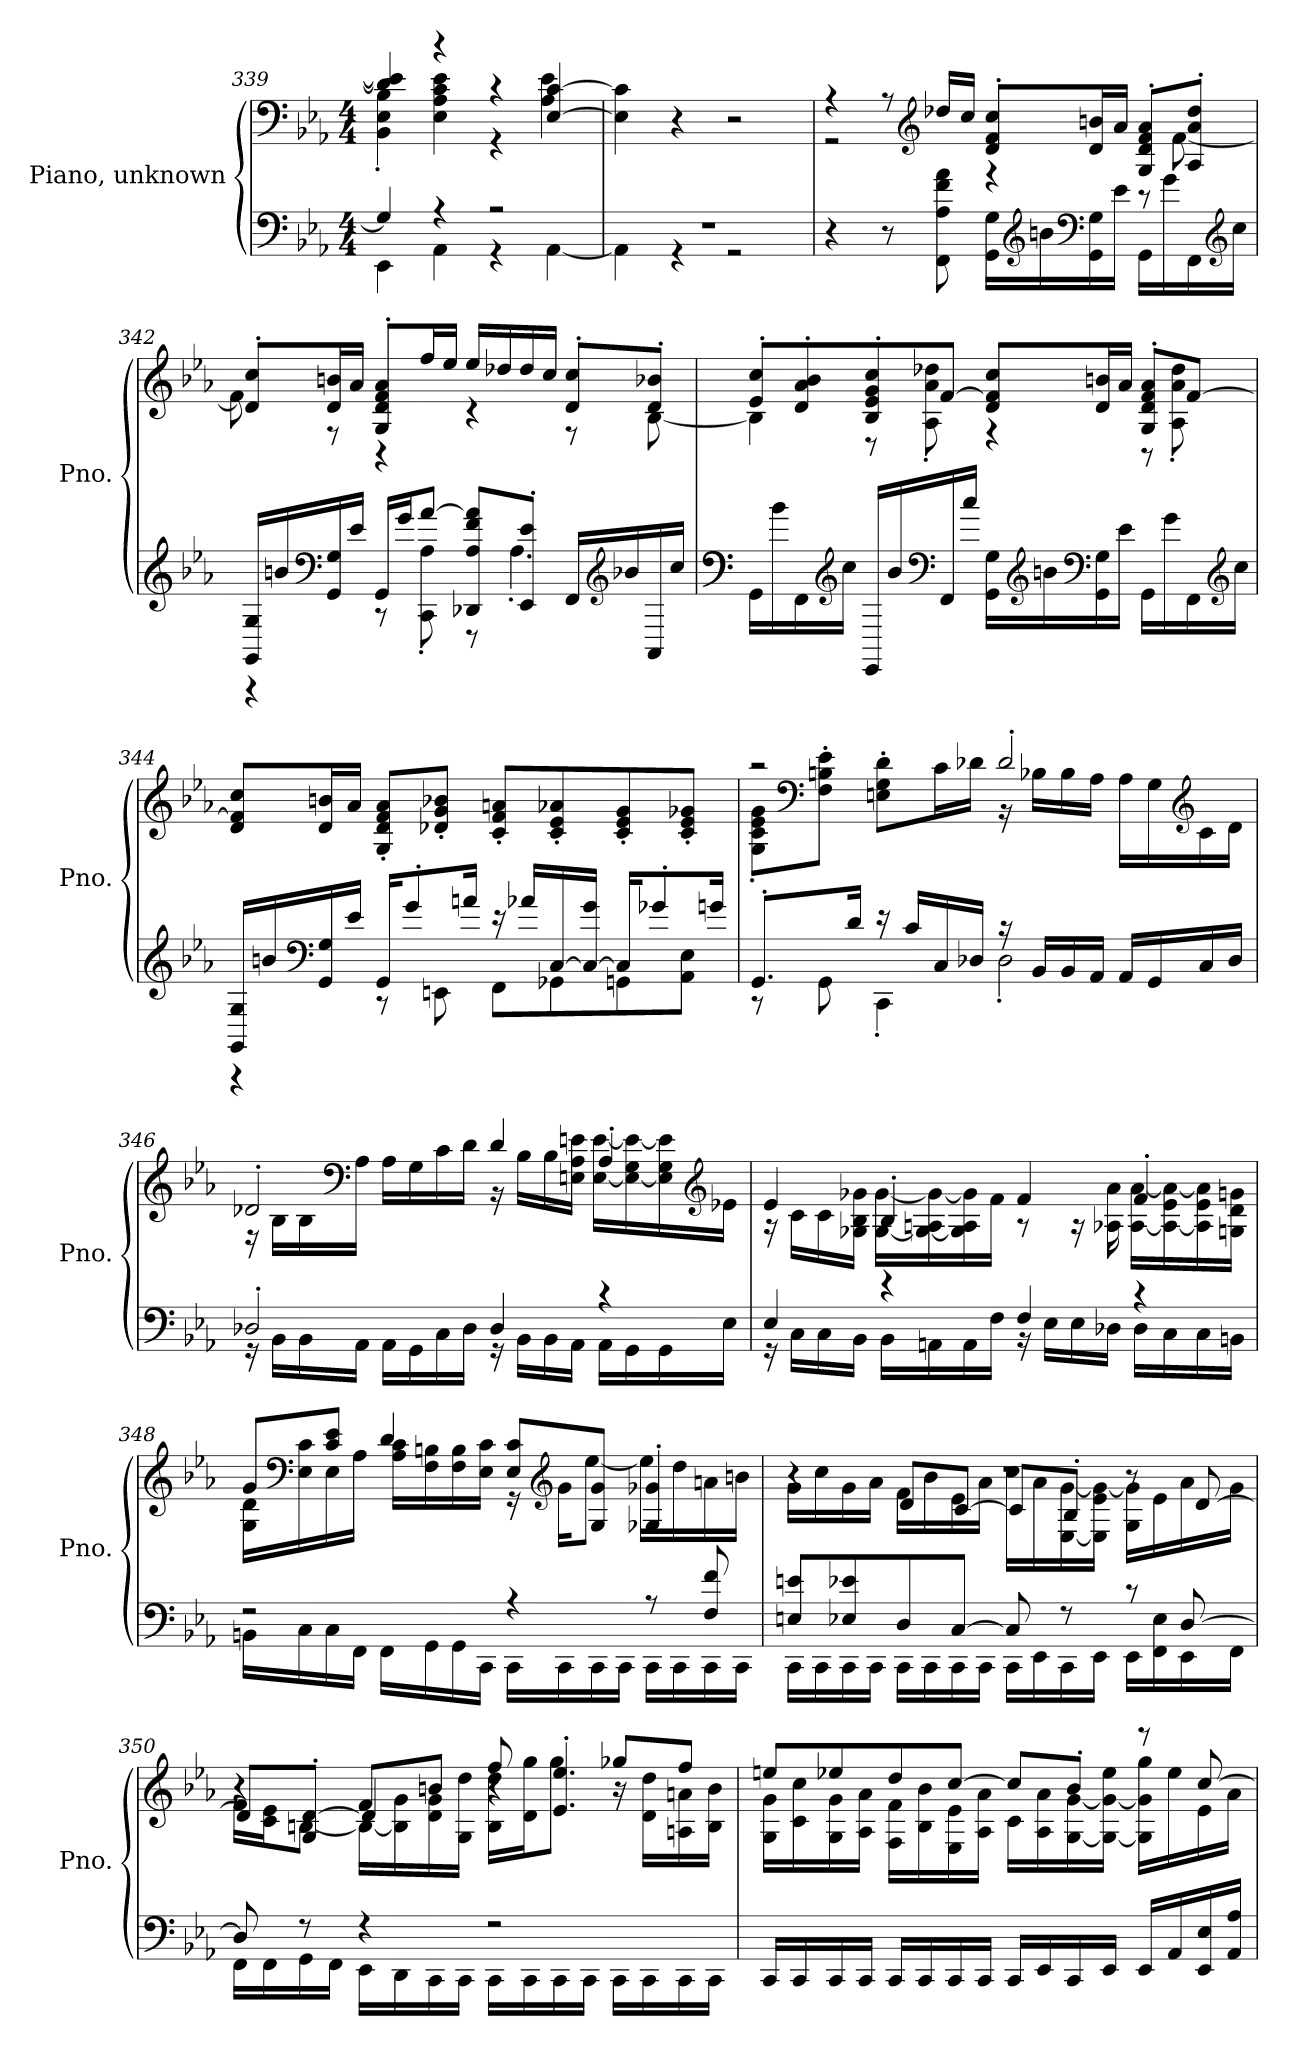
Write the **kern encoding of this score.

**kern	**kern
*part1	*part1
*staff2	*staff1
*I"Piano, unknown	*
*I'Pno.	*
*clefF4	*clefF4
*k[b-e-a-]	*k[b-e-a-]
*M4/4	*M4/4
=339	=339
*^	*^
4G/]	4EE-\	4d-/] 4e-/]	4BB-\' 4E-\' 4B-\'
4r	4AA-\	4r	4E-\ 4A-\ 4c\ 4e-\
2r	4r	4r	4r
.	[4AA-\	[4E-/ [4c/	4A-\ 4e-\
*	*	*v	*v
=340	=340	=340
1r	4AA-\]	4E-\] 4c\]
.	4r	4r
.	2r	2r
*v	*v	*
!!LO:LB:g=z
=341	=341
*	*^
4r	4r	2r
8r	8r	.
*	*clefG2	*
8FF\ 8A-\ 8f\ 8a-\	16dd-X/LL	.
.	16cc/JJ	.
16GG\ 16G\LL	8d/' 8f/' 8cc/'L	4r
*clefG2	*	*
16bn\	.	.
*clefF4	*	*
16GG\ 16G\	16d/ 16bn/L	.
16e-\JJ	16a-/JJ	.
16GG\LL	8G/' 8d/' 8f/' 8a-/'L	8r
16g\	.	.
16FF\	8A-/' 8a-/' 8dd-/'J	[8f\
*clefG2	*	*
16cc\JJ	.	.
=342	=342	=342
*^	*	*
16GG/ 16G/LL	4r	8d/' 8cc/'L	8f\]
16bn/	.	.	.
*clefF4	*	*	*
16GG/ 16G/	.	16d/ 16bn/L	8r
16e-/JJ	.	16a-/JJ	.
16GG/LL	8r	8G/' 8d/' 8f/' 8a-/'L	4r
16g/J	.	.	.
[8a-/J	8CC\' 8A-\'	16ff/L	.
.	.	16ee-/JJ	.
8DD-X/ 8A-/ 8f/ 8a-/]L	8r	16ee-/LL	4r
.	.	16dd-X/	.
8EE-/' 8e-/'J	4.A-'\	16dd-/	.
.	.	16cc/JJ	.
16FF/LL	.	8d/' 8cc/'L	8r
*clefG2	*	*	*
16b-X/	.	.	.
16AA-/	.	8d/' 8b-X/'J	[8B-\
16cc/JJ	.	.	.
*v	*v	*	*
!!LO:LB:g=z	!!
=343	=343	=343
*clefF4	*	*
16GG\LL	8e-/' 8cc/'L	4B-\]
16b-\	.	.
16FF\	8d/' 8a-/' 8b-/'	.
*clefG2	*	*
16cc\JJ	.	.
16EE-/LL	8B-/' 8e-/' 8g/' 8cc/'	8r
16b-/	.	.
*clefF4	*	*
16FF/	[8f/J	8A-\' 8a-\' 8dd-X\'
16cc/JJ	.	.
16GG\ 16G\LL	8d/ 8f/] 8cc/L	4r
*clefG2	*	*
16bn\	.	.
*clefF4	*	*
16GG\ 16G\	16d/ 16bn/L	.
16e-\JJ	16a-/JJ	.
16GG\LL	8G/' 8d/' 8f/' 8a-/'L	8r
16g\	.	.
16FF\	[8f/J	8A-\' 8a-\' 8dd-\'
*clefG2	*	*
16cc\JJ	.	.
*	*v	*v
!!LO:LB:g=z
=344	=344
*^	*
16GG/ 16G/LL	4r	8d/ 8f/] 8cc/L
16bn/	.	.
*clefF4	*	*
16GG/ 16G/	.	16d/ 16bn/L
16e-/JJ	.	16a-/JJ
16GG/KL	8r	8G/' 8d/' 8f/' 8a-/'L
8g'/	.	.
.	8EEn\	8d-X/' 8g/' 8b-X/'J
16an/Jk	.	.
16r	8FF\L	8c/' 8f/' 8an/'L
16a-X/LL	.	.
[16C/	8GG-X\	8c/' 8e-/' 8a-X/'
16C/_ 16g/JJ	.	.
16C/KL]	8GGn\	8c/' 8e-/' 8g/'
8g-X'/	.	.
.	8AA-\ 8E-\J	8c/' 8e-/' 8g-X/'J
16gn/Jk	.	.
!!LO:LB:g=z
=345	=345	=345
*	*	*^
8.GG'/L	8r	2r	8G\' 8c\' 8e-\' 8g\'L
*	*	*clefF4	*
.	8GG\	.	8F\' 8Bn\' 8e-\'J
16d/Jk	.	.	.
16r	4CC'\	.	8En\' 8G\' 8d\'L
16c/LL	.	.	.
16C/	.	.	16c\L
16D-X/JJ	.	.	16d-X\JJ
16r	2D-'\	2d-'/	16r
16BB-/LL	.	.	16B-X\LL
16BB-/	.	.	16B-\
16AA-/JJ	.	.	16A-\JJ
16AA-/LL	.	.	16A-\LL
16GG/	.	.	16G\
*	*	*clefG2	*
16C/	.	.	16c\
16D-/JJ	.	.	16d-\JJ
=346	=346	=346	=346
2D-X'/	16r	2d-X'/	16r
.	16BB-\LL	.	16B-\LL
.	16BB-\	.	16B-\
*	*	*clefF4	*
.	16AA-\JJ	.	16A-\JJ
.	16AA-\LL	.	16A-\LL
.	16GG\	.	16G\
.	16C\	.	16c\
.	16D-\JJ	.	16d-\JJ
4D-/	16r	4d-/	16r
.	16BB-\LL	.	16B-\LL
.	16BB-\	.	16B-\
.	16AA-\JJ	.	16En\ 16A-\ 16en\JJ
4r	16AA-\LL	4A-'/	[16E\ [16e\LL
.	16GG\	.	16E\_ 16G\ 16e\_
.	16GG\	.	16E\] 16G\ 16e\]
*	*	*clefG2	*
.	16E-\JJ	.	16e-X\JJ
!!LO:LB:g=z	!!
=347	=347	=347	=347
4E-/	16r	4e-/	16r
.	16C\LL	.	16c\LL
.	16C\	.	16c\
.	16BB-\JJ	.	16G-X\ 16B-\ 16g-X\JJ
4r	16BB-\LL	4B-'/	[16G-\ [16g-\LL
.	16AAn\	.	16G-\_ 16An\ 16g-\_
.	16AA\	.	16G-\] 16A\ 16g-\]
.	16F\JJ	.	16f\JJ
4F/	16r	4f/	8r
.	16E-\LL	.	.
.	16E-\	.	16r
.	16D-X\JJ	.	16A-X\ 16a-\
4r	16D-\LL	4f'/	[16A-\ [16a-\LL
.	16C\	.	16A-\_ 16e-\ 16a-\_
.	16C\	.	16A-\] 16e-\ 16a-\]
.	16BBn\JJ	.	16Gn\ 16d\ 16gn\JJ
!!LO:PB:g=z	!!
=348	=348	=348	=348
2r	16BBn\LL	8g/L	16G\ 16d\LL
*	*	*clefF4	*
.	16C\	.	16E-\ 16c\
.	16C\	8c/ 8e-/J	16E-\
.	16FF\JJ	.	16A-\JJ
.	16FF\LL	4d/	16A-\ 16c\LL
.	16GG\	.	16F\ 16Bn\
.	16GG\	.	16F\ 16B\
.	16CC\JJ	.	16E-\ 16c\JJ
4r	16CC\LL	8E-/ 8c/L	16r
*	*	*clefG2	*
.	16CC\	.	16g\KL
.	16CC\	8G/ 8g/J	[8ee-\J
.	16CC\JJ	.	.
8r	16CC\LL	4G-X/' 4g-X/'	16ee-\LL]
.	16CC\	.	16dd\
8F/ 8f/	16CC\	.	16an\
.	16CC\JJ	.	16bn\JJ
!!LO:LB:g=z
=349	=349	=349	=349
*	*	*	*^
8En/ 8en/L	16CC\LL	1r	16g\LL	4r
.	16CC\	.	16cc\	.
8E-X/ 8e-X/	16CC\	.	16g\	.
.	16CC\JJ	.	16a-\JJ	.
8D/	16CC\LL	.	16f\LL	8d/L
.	16CC\	.	16b-\	.
[8C/J	16CC\	.	16e-\	[8c/J
.	16CC\JJ	.	16a-\JJ	.
8C/]	16CC\LL	.	16cc\LL	8c/L]
.	16EE-\	.	16a-\	.
8r	16CC\	.	[16E-\ [16g\	8B-'/J
.	16EE-\JJ	.	16E-\] 16e-\ 16g\_JJ	.
8r	16EE-\LL	.	16G\ 16g\]LL	8r
.	16FF\ 16E-\	.	16e-\	.
[8D/	16EE-\	.	16a-\	[8d/
.	16FF\JJ	.	16g\JJ	.
!!LO:LB:g=z	!!	!!
=350	=350	=350	=350	=350
8D/]	16FF\LL	4r	16f\LL	8d/L]
.	16FF\	.	16c\ 16e-\J	.
8r	16GG\	.	[8Bn\J	8G/' [8d/'J
.	16FF\JJ	.	.	.
4r	16EE-\LL	8f/L	16B\LL_	4d/]
.	16DD\	.	16B\] 16g\	.
.	16CC\	8bn/J	16d\ 16g\	.
.	16CC\JJ	.	16G\ 16dd\JJ	.
2r	16CC\LL	8ff/	16B\ 16dd\LL	4r
.	16CC\	.	16d\ 16gg\J	.
.	16CC\	4.e-/' 4.ee-/'	8gg\J	.
.	16CC\JJ	.	.	.
.	16CC\LL	.	16r	8gg-X/L
.	16CC\	.	16d\ 16dd\LL	.
.	16CC\	.	16An\ 16an\	8ff/J
.	16CC\JJ	.	16B\ 16b\JJ	.
*v	*v	*	*	*
*	*	*v	*v
=351	=351	=351
16CC/LL	8een/L	16G\ 16g\LL
16CC/	.	16c\ 16cc\
16CC/	8ee-X/	16G\ 16g\
16CC/JJ	.	16A-\ 16a-\JJ
16CC/LL	8dd/	16F\ 16f\LL
16CC/	.	16B-\ 16b-\
16CC/	[8cc/J	16E-\ 16e-\
16CC/JJ	.	16A-\ 16a-\JJ
16CC/LL	8cc/L]	16c\LL
16EE-/	.	16A-\ 16a-\
16CC/	8b-'/J	[16G\ [16g\
16EE-/JJ	.	16G\_ 16g\_ 16ee-\JJ
16EE-/LL	8r	16G\] 16g\] 16gg\LL
16AA-/	.	16ee-\
16EE-/ 16E-/	[8cc/	16e-\
16AA-/ 16A-/JJ	.	16a-\JJ
*	*v	*v
=	=
*-	*-
